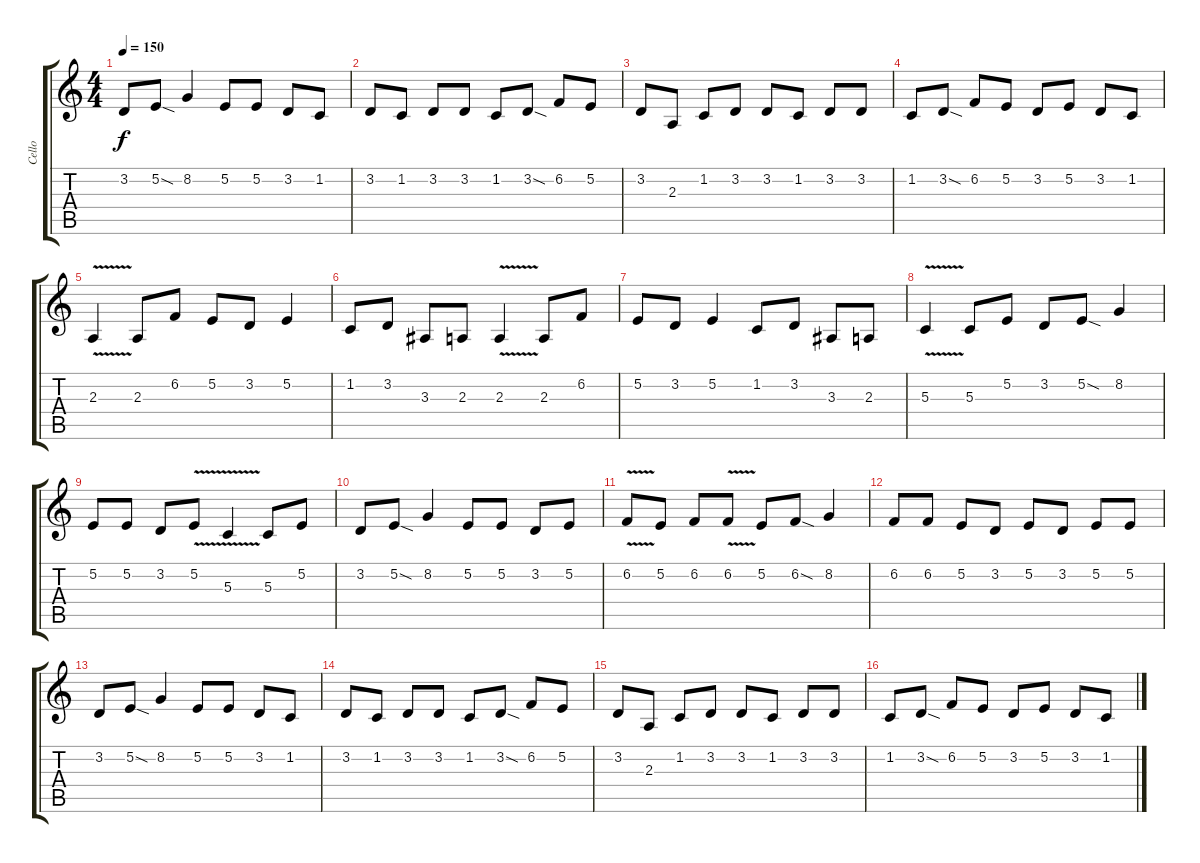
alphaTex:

\track ("Cello" "Cello") {instrument cello}
\staff {score tabs}
\tuning (E4 B3 G3 D3 A2 E2) {hide}
\ts (4 4)
\tempo 150
\clef g2
\ks c
3.2.8{dy f} 5.2{sod}.8 8.2.4 5.2.8 5.2.8 3.2.8 1.2.8 |
3.2.8 1.2.8 3.2.8 3.2.8 1.2.8 3.2{sod}.8 6.2.8 5.2.8 |
3.2.8 2.3.8 1.2.8 3.2.8 3.2.8 1.2.8 3.2.8 3.2.8 |
1.2.8 3.2{sod}.8 6.2.8 5.2.8 3.2.8 5.2.8 3.2.8 1.2.8 |
2.3{v}.4 2.3.8 6.2.8 5.2.8 3.2.8 5.2.4 |
1.2.8 3.2.8 3.3.8 2.3.8 2.3{v}.4 2.3.8 6.2.8 |
5.2.8 3.2.8 5.2.4 1.2.8 3.2.8 3.3.8 2.3.8 |
5.3{v}.4 5.3.8 5.2.8 3.2.8 5.2{sod}.8 8.2.4 |
5.2.8 5.2.8 3.2.8 5.2{v}.8 5.3{v}.4 5.3.8 5.2.8 |
3.2.8 5.2{sod}.8 8.2.4 5.2.8 5.2.8 3.2.8 5.2.8 |
6.2{v}.8 5.2.8 6.2.8 6.2{v}.8 5.2.8 6.2{sod}.8 8.2.4 |
6.2.8 6.2.8 5.2.8 3.2.8 5.2.8 3.2.8 5.2.8 5.2.8 |
3.2.8 5.2{sod}.8 8.2.4 5.2.8 5.2.8 3.2.8 1.2.8 |
3.2.8 1.2.8 3.2.8 3.2.8 1.2.8 3.2{sod}.8 6.2.8 5.2.8 |
3.2.8 2.3.8 1.2.8 3.2.8 3.2.8 1.2.8 3.2.8 3.2.8 |
1.2.8 3.2{sod}.8 6.2.8 5.2.8 3.2.8 5.2.8 3.2.8 1.2.8
